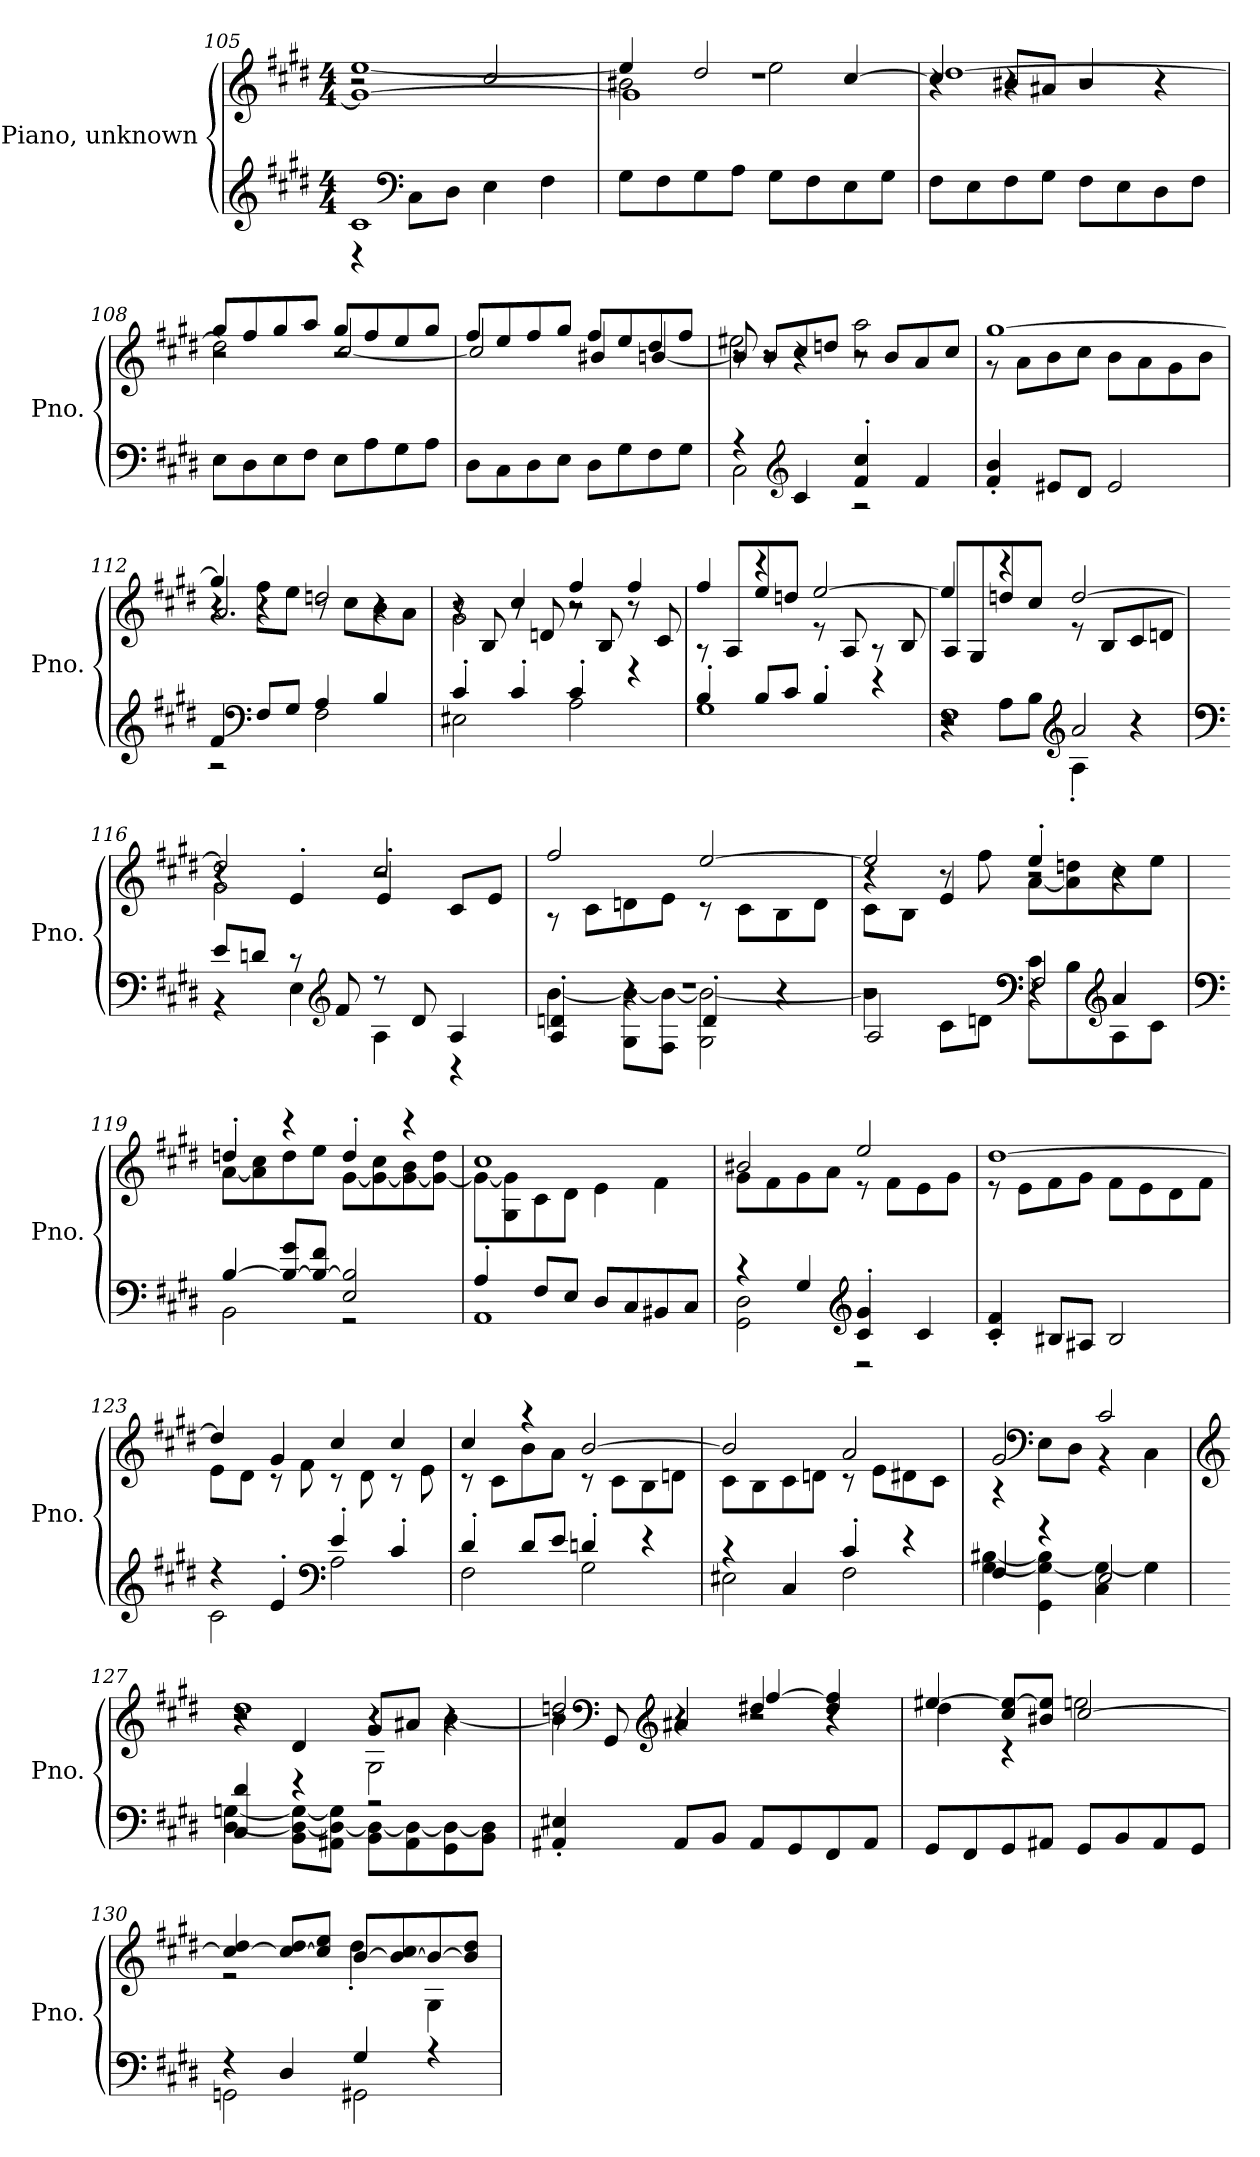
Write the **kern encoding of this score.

**kern	**kern
*part1	*part1
*staff2	*staff1
*I"Piano, unknown	*
*I'Pno.	*
*clefG2	*clefG2
*k[f#c#g#d#]	*k[f#c#g#d#]
*M4/4	*M4/4
=105	=105
*^	*^
*	*	*	*^
1c#	4r	2r	[1ee	1g#_
*clefF4	*	*	*	*
.	8C#\L	.	.	.
.	8D#\J	.	.	.
.	4E\	2cc#/	.	.
.	4F#\	.	.	.
*v	*v	*	*	*
=106	=106	=106	=106
*	*	*	*^
8G#\L	1r	2b#X\	4ee/]	1g#]
8F#\	.	.	.	.
8G#\	.	.	2dd#/	.
8A\J	.	.	.	.
8G#\L	.	2ee\	.	.
8F#\	.	.	.	.
8E\	.	.	[4cc#/	.
8G#\J	.	.	.	.
*	*	*	*v	*v
=107	=107	=107	=107
8F#\L	4r	4cc#/]	[1dd#
8E\	.	.	.
8F#\	8b#X/L	4r	.
8G#\J	8a#X/J	.	.
8F#\L	4b#/	2r	.
8E\	.	.	.
8D#\	4r	.	.
8F#\J	.	.	.
!!LO:LB:g=z	!!	!!
=108	=108	=108	=108
8E\L	8gg#/L	2r	2dd#\]
8D#\	8ff#/	.	.
8E\	8gg#/	.	.
8F#\J	8aa/J	.	.
8E\L	8gg#/L	[2cc#/	2r
8A\	8ff#/	.	.
8G#\	8ee/	.	.
8A\J	8gg#/J	.	.
*	*	*v	*v
=109	=109	=109
8D#\L	8ff#/L	2cc#/]
8C#\	8ee/	.
8D#\	8ff#/	.
8E\J	8gg#/J	.
8D#\L	8ff#/L	4b#X/
8G#\	8ee/	.
8F#\	8dd#/	[4bn/
8G#\J	8ff#/J	.
=110	=110	=110
*^	*	*^
4r	2C#\	8r	8b/]	2ee#X\
.	.	8b/L	8r	.
*clefG2	*	*	*	*
4c#/	.	8cc#/	4r	.
.	.	8ddn/J	.	.
4f#/' 4cc#/'	2r	8r	2r	2aa\
.	.	8b/L	.	.
4f#/	.	8a/	.	.
.	.	8cc#/J	.	.
*v	*v	*	*	*
*	*	*v	*v
=111	=111	=111
4f#/' 4b/'	[1gg#	8r
.	.	8a\L
8e#X/L	.	8b\
8d#/J	.	8cc#\J
2e#/	.	8b\L
.	.	8a\
.	.	8g#\
.	.	8b\J
!!LO:LB:g=z
=112	=112	=112
*^	*	*^
4f#/	2r	4gg#/]	4r	2.a/
*clefF4	*	*	*	*
8F#/L	.	4r	8ff#\L	.
8G#/J	.	.	8ee\J	.
4A/	2F#\	2ddn/	8r	.
.	.	.	8cc#\L	.
4B/	.	.	8b\	4r
.	.	.	8a\J	.
=113	=113	=113	=113	=113
4c#'/	2E#X\	4r	2g#\	8r
.	.	.	.	8B/
4c#'/	.	4cc#/	.	8r
.	.	.	.	8dn/
4c#'/	2A\	4ff#/	2r	8r
.	.	.	.	8B/
4r	.	4ff#/	.	8r
.	.	.	.	8c#/
*	*	*	*v	*v
=114	=114	=114	=114
4B'/	1G#	4ff#/	8r
.	.	.	8A/L
8B/L	.	4r	8ee/
8c#/J	.	.	8ddn/J
4B'/	.	[2ee/	8r
.	.	.	8A/
4r	.	.	8r
.	.	.	8B/
!!LO:LB:g=z	!!
=115	=115	=115	=115
*	*^	*	*
2r	4r	1F#	4ee/]	8A/L
.	.	.	.	8G#/
.	8A\L	.	4r	8ddn/
.	8B\J	.	.	8cc#/J
*clefG2	*	*	*	*
2a/	4A'\	.	[2dd/	8r
.	.	.	.	8B/L
.	4r	.	.	8c#/
.	.	.	.	8dn/J
*v	*v	*v	*	*
*	*v	*v
=116	=116
*clefF4	*
*^	*^
*	*	*	*^
8e/L	4r	2dd/]	2g#\	4r
8dn/J	.	.	.	.
8r	4E\	.	.	4e'/
*clefG2	*	*	*	*
8f#/	.	.	.	.
8r	4A\	2cc#/	2r	4e'/
8d/	.	.	.	.
4A/	4r	.	.	8c#/L
.	.	.	.	8e/J
*	*	*	*v	*v
=117	=117	=117	=117
*	*^	*	*
1r	[4b\	4A/' 4dn/'	2ff#/	8r
.	.	.	.	8c#\L
.	8G#\ 8b\_L	4r	.	8dn\
.	8F#\ 8b\_J	.	.	8e\J
.	2G#\ 2b\_	4d'/	[2ee/	8r
.	.	.	.	8c#\L
.	.	4r	.	8B\
.	.	.	.	8d\J
!!LO:PB:g=z
=118	=118	=118	=118	=118
*	*	*	*	*^
2r	4b\]	2A/	2ee/]	8c#\L	4r
.	.	.	.	8B\J	.
.	8c#\L	.	.	8r	4e/
.	8dn\J	.	.	8ff#\	.
*clefF4	*	*	*	*	*
4r	8c#\L	2F#/	4ee'/	[8a\L	2r
.	8B\	.	.	8a\] 8ddn\	.
*clefG2	*	*	*	*	*
4a/	8A\	.	4r	8cc#\	.
.	8c#\J	.	.	8ee\J	.
*v	*v	*v	*	*	*
*	*v	*v	*v
=119	=119
*clefF4	*
*^	*^
[4B/	2BB\	4ddn'/	[8a\L
.	.	.	8a\] 8cc#\
8B/_ 8g#/L	.	4r	8dd\
8B/_ 8f#/J	.	.	8ee\J
2E/ 2B/]	2r	4dd'/	[8g#\L
.	.	.	8g#\_ 8cc#\
.	.	4r	8g#\_ 8b\
.	.	.	8g#\_ 8dd\J
=120	=120	=120	=120
4A'/	1AA	1cc#	8g#\L_
.	.	.	8G#\ 8g#\]
8F#/L	.	.	8c#\
8E/J	.	.	8d#\J
8D#/L	.	.	4e\
8C#/	.	.	.
8BB#X/	.	.	4f#\
8C#/J	.	.	.
!!LO:LB:g=z	!!
=121	=121	=121	=121
4r	2GG#\ 2D#\	2b#X/	8g#\L
.	.	.	8f#\
4G#/	.	.	8g#\
.	.	.	8a\J
*clefG2	*	*	*
4c#/' 4g#/'	2r	2ee/	8r
.	.	.	8f#\L
4c#/	.	.	8e\
.	.	.	8g#\J
*v	*v	*	*
=122	=122	=122
4c#/' 4f#/'	[1dd#	8r
.	.	8e\L
8B#X/L	.	8f#\
8A#X/J	.	8g#\J
2B#/	.	8f#\L
.	.	8e\
.	.	8d#\
.	.	8f#\J
=123	=123	=123
*^	*	*
4r	2c#\	4dd#/]	8e\L
.	.	.	8d#\J
4e'/	.	4g#/	8r
.	.	.	8f#\
*clefF4	*	*	*
4e'/	2A\	4cc#/	8r
.	.	.	8d#\
4c#'/	.	4cc#/	8r
.	.	.	8e\
=124	=124	=124	=124
4d#'/	2F#\	4cc#/	8r
.	.	.	8c#\L
8d#/L	.	4r	8b\
8e/J	.	.	8a\J
4dn'/	2G#\	[2b/	8r
.	.	.	8c#\L
4r	.	.	8B\
.	.	.	8dn\J
!!LO:LB:g=z	!!
=125	=125	=125	=125
4r	2E#X\	2b/]	8c#\L
.	.	.	8B\
4C#/	.	.	8c#\
.	.	.	8dn\J
4c#'/	2F#\	2a/	8r
.	.	.	8e\L
4r	.	.	8d#X\
.	.	.	8c#\J
=126	=126	=126	=126
4F#/	[4G#\ [4B#X\	2g#/	4r
*	*	*clefF4	*
4r	4GG#\ 4G#\_ 4B#\]	.	8E\L
.	.	.	8D#\J
2E/	4C#\ 4G#\_	2c#/	4r
.	4G#\]	.	4C#\
*	*	*v	*v
=127	=127	=127
*	*	*clefG2
*	*	*^
*	*	*	*^
*	*	*	*	*^
4C#/ 4d#/	[4D#\ [4Gn\	1dd#	2r	4r	2r
4r	8BB\ 8D#\_ 8G\_L	.	.	4d#/	.
.	8AA#X\ 8D#\_ 8G\]J	.	.	.	.
2r	8BB\ 8D#\_L	.	4r	8g#/L	2G#\
.	8AA#\ 8D#\_	.	.	8a#X/J	.
.	8GG#\ 8D#\_	.	[4b\	4r	.
.	8BB\ 8D#\]J	.	.	.	.
*v	*v	*	*	*	*
*	*	*	*v	*v
!!LO:LB:g=z
=128	=128	=128	=128
4AA#X/' 4E#X/'	2ddn/	4b\]	8r
*	*clefF4	*	*
.	.	.	8GG#/
*	*clefG2	*	*
8AA#/L	.	4r	4a#X/
8BB/J	.	.	.
8AA#/L	4dd#X/	2r	[4ff#/
8GG#/	.	.	.
8FF#/	4r	.	4dd#/ 4ff#/]
8AA#/J	.	.	.
*	*	*v	*v
=129	=129	=129
8GG#/L	[4ee#X/	4dd#\
8FF#/	.	.
8GG#/	8cc#/ 8ee#/_L	4r
8AA#X/J	8b#X/ 8ee#/]J	.
8GG#/L	[2cc#/	2een\
8BB/	.	.
8AA#/	.	.
8GG#/J	.	.
=130	=130	=130
*^	*	*
4r	2GGn\	4cc#/_ 4dd#/	2r
4D#/	.	8cc#/_ 8dd#/L	.
.	.	8cc#/] 8ee/J	.
4G#/	2GG#X\	[8b/L	4dd#'\
.	.	8b/_ 8cc#/	.
4r	.	8b/_	4G#\
.	.	8b/] 8dd#/J	.
*v	*v	*	*
*	*v	*v
=	=
*-	*-
